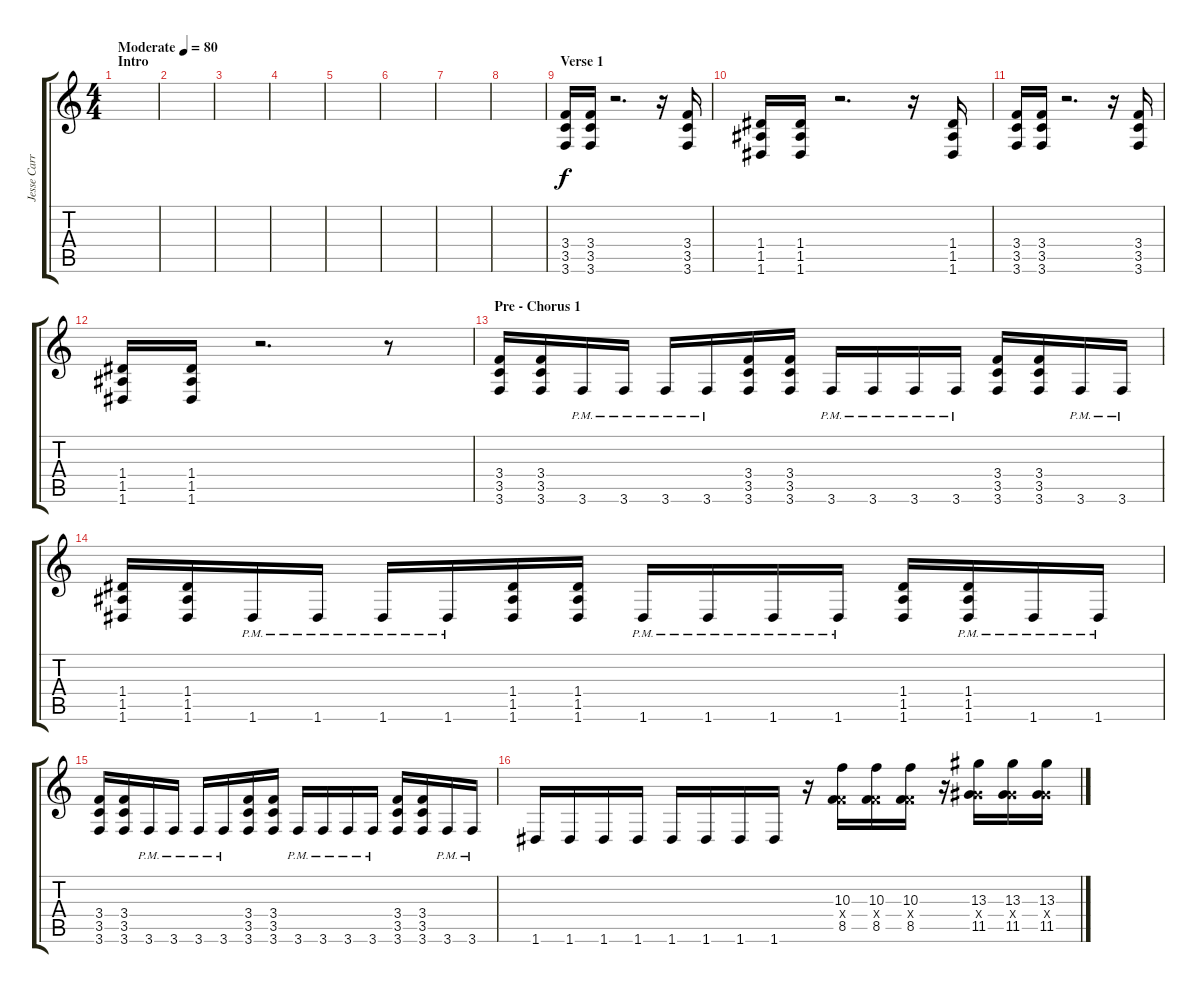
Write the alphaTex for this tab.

\track ("Jesse Carroll Rhythm Guitar" "Jesse Carr") {instrument distortionguitar}
\staff {score tabs}
\tuning (E4 B3 G3 D3 A2 D2) {hide}
\ts (4 4)
\section ("" "Intro")
\tempo (80 "Moderate")
\clef g2
\ks c
|
|
|
|
|
|
|
|
\section ("" "Verse 1")
(3.4 3.5 3.6).16 (3.4 3.5 3.6).16 r.2{d} r.16 (3.4 3.5 3.6).16 |
(1.4 1.5 1.6).16 (1.4 1.5 1.6).16 r.2{d} r.16 (1.4 1.5 1.6).16 |
(3.4 3.5 3.6).16 (3.4 3.5 3.6).16 r.2{d} r.16 (3.4 3.5 3.6).16 |
(1.4 1.5 1.6).16 (1.4 1.5 1.6).16 r.2{d} r.8 |
\section ("" "Pre - Chorus 1")
(3.4 3.5 3.6).16 (3.4 3.5 3.6).16 3.6{pm}.16 3.6{pm}.16 3.6{pm}.16 3.6{pm}.16 (3.4 3.5 3.6).16 (3.4 3.5 3.6).16 3.6{pm}.16 3.6{pm}.16 3.6{pm}.16 3.6{pm}.16 (3.4 3.5 3.6).16 (3.4 3.5 3.6).16 3.6{pm}.16 3.6{pm}.16 |
(1.4 1.5 1.6).16 (1.4 1.5 1.6).16 1.6{pm}.16 1.6{pm}.16 1.6{pm}.16 1.6{pm}.16 (1.4 1.5 1.6).16 (1.4 1.5 1.6).16 1.6{pm}.16 1.6{pm}.16 1.6{pm}.16 1.6{pm}.16 (1.4 1.5 1.6).16 (1.4{pm} 1.5{pm} 1.6{pm}).16 1.6{pm}.16 1.6{pm}.16 |
(3.4 3.5 3.6).16 (3.4 3.5 3.6).16 3.6{pm}.16 3.6{pm}.16 3.6{pm}.16 3.6{pm}.16 (3.4 3.5 3.6).16 (3.4 3.5 3.6).16 3.6{pm}.16 3.6{pm}.16 3.6{pm}.16 3.6{pm}.16 (3.4 3.5 3.6).16 (3.4 3.5 3.6).16 3.6{pm}.16 3.6{pm}.16 |
1.6.16 1.6.16 1.6.16 1.6.16 1.6.16 1.6.16 1.6.16 1.6.16 r.16 (10.3 3.4{x} 8.5).16 (10.3 3.4{x} 8.5).16 (10.3 3.4{x} 8.5).16 r.16 (13.3 6.4{x} 11.5).16 (13.3 6.4{x} 11.5).16 (13.3 6.4{x} 11.5).16
